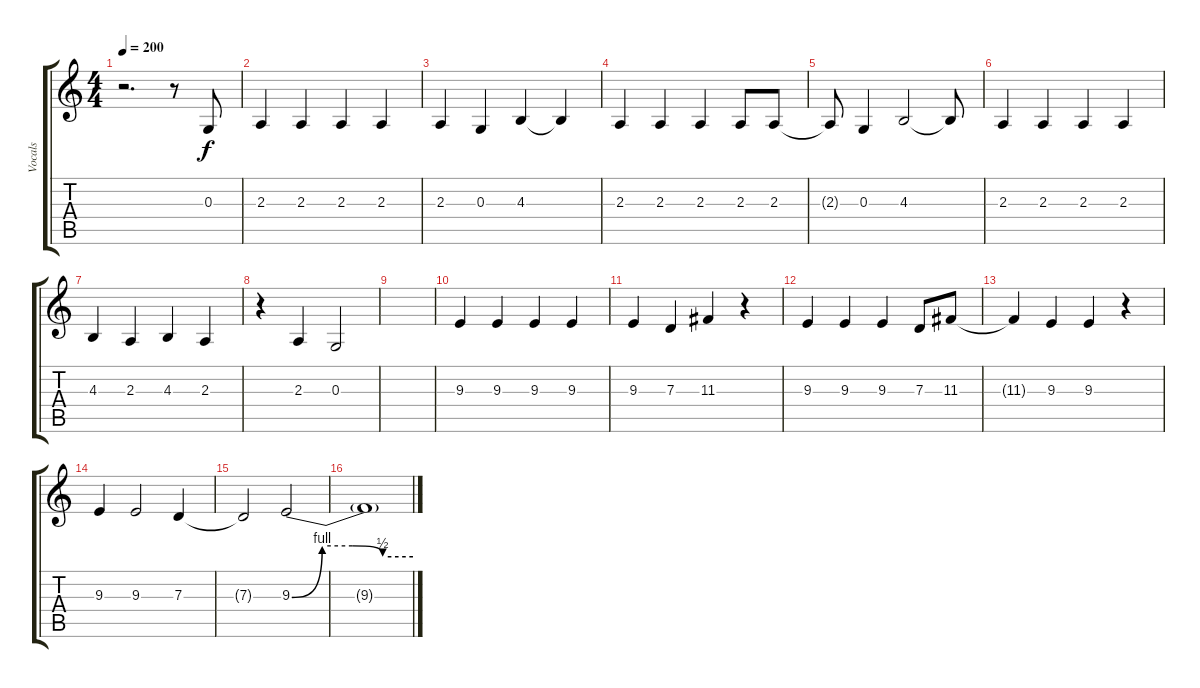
\track ("Vocals" "Vocals") {instrument lead2sawtooth}
\staff {score tabs}
\tuning (E4 B3 G3 D3 A2 E2) {hide}
\ts (4 4)
\tempo 200
\clef g2
\ks c
r.2{d dy mp volume 9} r.8 0.3.8{dy f} |
2.3.4 2.3.4 2.3.4 2.3.4 |
2.3.4 0.3.4 4.3.4 4.3{t}.4 |
2.3.4 2.3.4 2.3.4 2.3.8 2.3.8 |
2.3{t}.8 0.3.4 4.3.2 4.3{t}.8 |
2.3.4 2.3.4 2.3.4 2.3.4 |
4.3.4 2.3.4 4.3.4 2.3.4 |
r.4 2.3.4 0.3.2 |
|
9.3.4{volume 11} 9.3.4 9.3.4 9.3.4 |
9.3.4 7.3.4 11.3.4 r.4 |
9.3.4 9.3.4 9.3.4 7.3.8 11.3.8 |
11.3{t}.4 9.3.4 9.3.4 r.4 |
9.3.4 9.3.2 7.3.4 |
7.3{t}.2 9.3{be (custom 0 0 15 4 30 4 45 2 60 2)}.2 |
9.3{t}.1
